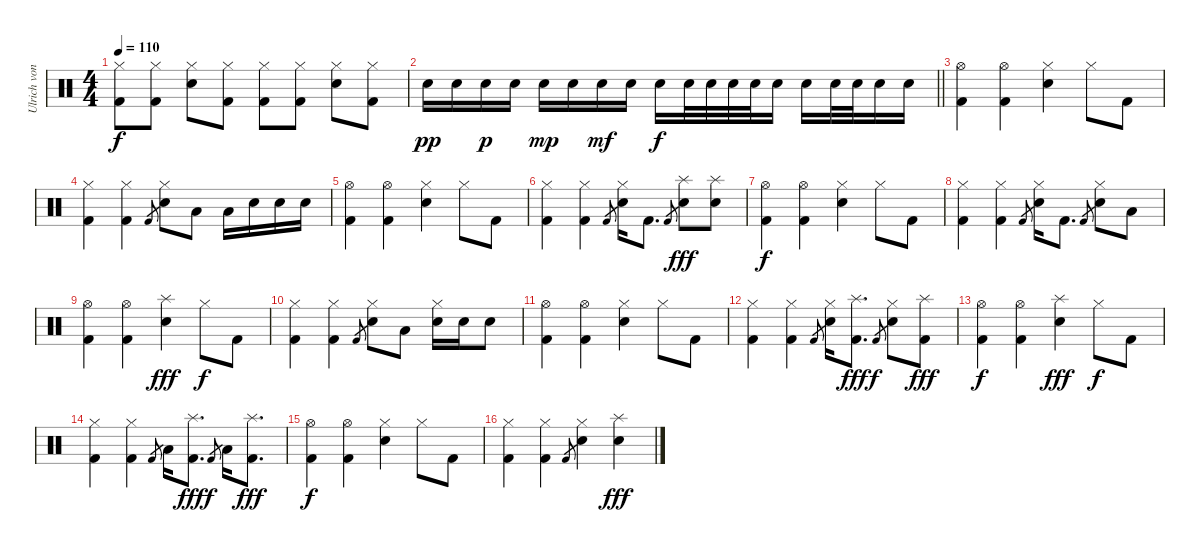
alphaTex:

\track ("Ulrich von Jungingen" "Ulrich von") {instrument percussion}
\staff {score}
\articulation defaults
\ts (4 4)
\tempo 110
\clef neutral
\ks c
("Hi-Hat (closed)" "Kick (hit) 2").8{dy f} ("Hi-Hat (closed)" "Kick (hit) 2").8 ("Hi-Hat (closed)" "Snare (hit) 2").8 ("Hi-Hat (closed)" "Kick (hit) 2").8 ("Hi-Hat (closed)" "Kick (hit) 2").8 ("Hi-Hat (closed)" "Kick (hit) 2").8 ("Hi-Hat (closed)" "Snare (hit) 2").8 ("Hi-Hat (closed)" "Kick (hit) 2").8 |
\barLineRight lightlight "Snare (hit) 2".16{dy pp} "Snare (hit) 2".16 "Snare (hit) 2".16{dy p} "Snare (hit) 2".16 "Snare (hit) 2".16{dy mp} "Snare (hit) 2".16 "Snare (hit) 2".16{dy mf} "Snare (hit) 2".16 "Snare (hit) 2".16{dy f} "Snare (hit) 2".32 "Snare (hit) 2".32 "Snare (hit) 2".32 "Snare (hit) 2".32 "Snare (hit) 2".16 "Snare (hit) 2".16 "Snare (hit) 2".32 "Snare (hit) 2".32 "Snare (hit) 2".16 "Snare (hit) 2".16
|
("Hi-Hat (open)" "Kick (hit) 2").4 ("Hi-Hat (open)" "Kick (hit) 2").4 ("Hi-Hat (closed)" "Snare (hit) 2").4 "Hi-Hat (closed)".8 "Kick (hit) 2".8 |
("Hi-Hat (closed)" "Kick (hit) 2").4 ("Hi-Hat (closed)" "Kick (hit) 2").4 "Kick (hit) 2".8{gr} ("Hi-Hat (closed)" "Snare (hit) 2").8 "Low Tom (hit)".8 "Low Tom (hit)".16 "Snare (hit) 2".16 "Snare (hit) 2".16 "Snare (hit) 2".16 |
("Hi-Hat (open)" "Kick (hit) 2").4 ("Hi-Hat (open)" "Kick (hit) 2").4 ("Hi-Hat (closed)" "Snare (hit) 2").4 "Hi-Hat (closed)".8 "Kick (hit) 2".8 |
("Hi-Hat (closed)" "Kick (hit) 2").4 ("Hi-Hat (closed)" "Kick (hit) 2").4 "Kick (hit) 2".8{gr} ("Hi-Hat (closed)" "Snare (hit) 2").16 "Kick (hit) 2".8{d} "Kick (hit) 2".8{gr} ("Splash (hit)" "Snare (hit) 2").8{dy fff} ("Splash (hit)" "Snare (hit) 2").8 |
("Hi-Hat (open)" "Kick (hit) 2").4{dy f} ("Hi-Hat (open)" "Kick (hit) 2").4 ("Hi-Hat (closed)" "Snare (hit) 2").4 "Hi-Hat (closed)".8 "Kick (hit) 2".8 |
("Hi-Hat (closed)" "Kick (hit) 2").4 ("Hi-Hat (closed)" "Kick (hit) 2").4 "Kick (hit) 2".8{gr} ("Hi-Hat (closed)" "Snare (hit) 2").16 "Kick (hit) 2".8{d} "Kick (hit) 2".8{gr} ("Hi-Hat (closed)" "Snare (hit) 2").8 "Low Tom (hit)".8 |
("Hi-Hat (open)" "Kick (hit) 2").4 ("Hi-Hat (open)" "Kick (hit) 2").4 ("Splash (hit)" "Snare (hit) 2").4{dy fff} "Hi-Hat (closed)".8{dy f} "Kick (hit) 2".8 |
("Hi-Hat (closed)" "Kick (hit) 2").4 ("Hi-Hat (closed)" "Kick (hit) 2").4 "Kick (hit) 2".8{gr} ("Hi-Hat (closed)" "Snare (hit) 2").8 "Low Tom (hit)".8 ("Hi-Hat (closed)" "Snare (hit) 2").16 "Snare (hit) 2".16 "Snare (hit) 2".8 |
("Hi-Hat (open)" "Kick (hit) 2").4 ("Hi-Hat (open)" "Kick (hit) 2").4 ("Hi-Hat (closed)" "Snare (hit) 2").4 "Hi-Hat (closed)".8 "Kick (hit) 2".8 |
("Hi-Hat (closed)" "Kick (hit) 2").4 ("Hi-Hat (closed)" "Kick (hit) 2").4 "Kick (hit) 2".8{gr} ("Hi-Hat (closed)" "Snare (hit) 2").16 ("Splash (hit)" "Kick (hit) 2").8{d dy fff} "Kick (hit) 2".8{gr dy f} ("Hi-Hat (closed)" "Snare (hit) 2").8 ("Splash (hit)" "Kick (hit) 2").8{dy fff} |
("Hi-Hat (open)" "Kick (hit) 2").4{dy f} ("Hi-Hat (open)" "Kick (hit) 2").4 ("Splash (hit)" "Snare (hit) 2").4{dy fff} "Hi-Hat (closed)".8{dy f} "Kick (hit) 2".8 |
("Hi-Hat (closed)" "Kick (hit) 2").4 ("Hi-Hat (closed)" "Kick (hit) 2").4 "Kick (hit) 2".8{gr} "Low Tom (hit)".16 ("Splash (hit)" "Kick (hit) 2").8{d dy fff} "Kick (hit) 2".8{gr dy f} "Low Tom (hit)".16 ("Splash (hit)" "Kick (hit) 2").8{d dy fff} |
("Hi-Hat (open)" "Kick (hit) 2").4{dy f} ("Hi-Hat (open)" "Kick (hit) 2").4 ("Hi-Hat (closed)" "Snare (hit) 2").4 "Hi-Hat (closed)".8 "Kick (hit) 2".8 |
("Hi-Hat (closed)" "Kick (hit) 2").4 ("Hi-Hat (closed)" "Kick (hit) 2").4 "Kick (hit) 2".8{gr} ("Hi-Hat (closed)" "Snare (hit) 2").4 ("Splash (hit)" "Snare (hit) 2").4{dy fff}
